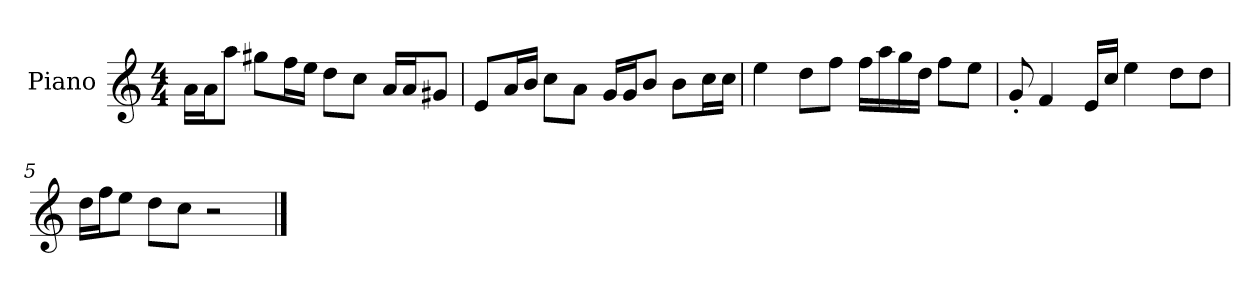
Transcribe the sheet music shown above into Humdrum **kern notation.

**kern
*part1
*staff1
*I"Piano
*I'P-no
*clefG2
*k[]
*M4/4
*MM90
=1
16a\LL
16a\J
8aa\J
8gg#X\L
16ff\L
16ee\JJ
8dd\L
8cc\J
16a/LL
16a/J
8g#X/J
=2
8e/L
16a/L
16b/JJ
8cc\L
8a\J
16g/LL
16g/J
8b/J
8b\L
16cc\L
16cc\JJ
=3
4ee\
8dd\L
8ff\J
16ff\LL
16aa\
16gg\
16dd\JJ
8ff\L
8ee\J
=4
8g'/
4f/
16e/LL
16cc/JJ
4ee\
8dd\L
8dd\J
!!LO:LB:g=z
=5
16dd\LL
16ff\J
8ee\J
8dd\L
8cc\J
2r
==
*-
